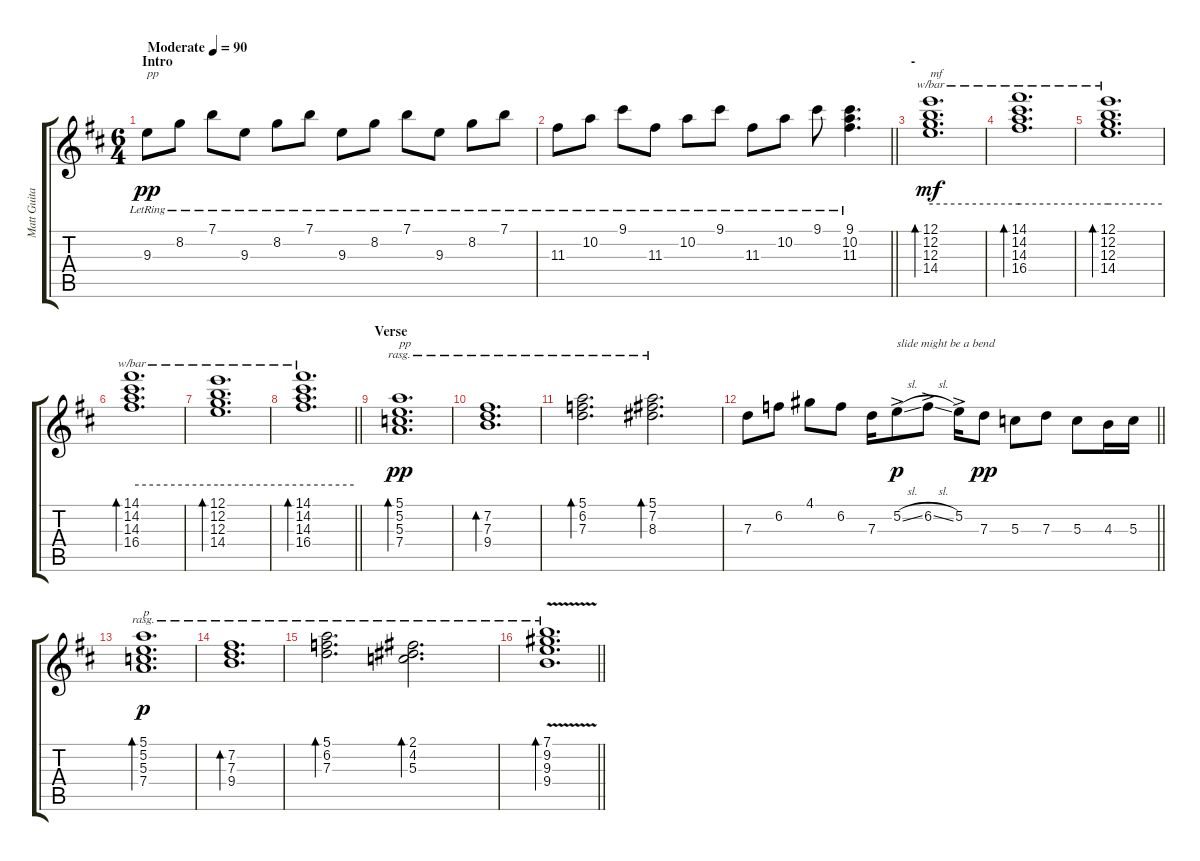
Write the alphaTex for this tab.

\track ("Matt Guitar" "Matt Guita") {instrument electricguitarjazz}
\staff {score tabs}
\tuning (E4 B3 G3 D3 A2 E2) {hide}
\ts (6 4)
\section ("" "Intro")
\tempo (90 "Moderate")
\clef g2
\ks bminor
9.3{lr}.8{txt "pp" dy pp instrument electricguitarjazz} 8.2{lr}.8 7.1{lr}.8 9.3{lr}.8 8.2{lr}.8 7.1{lr}.8 9.3{lr}.8 8.2{lr}.8 7.1{lr}.8 9.3{lr}.8 8.2{lr}.8 7.1{lr}.8 |
\barLineRight lightlight
11.3{lr}.8 10.2{lr}.8 9.1{lr}.8 11.3{lr}.8 10.2{lr}.8 9.1{lr}.8 11.3{lr}.8 10.2{lr}.8 9.1{lr}.8 (9.1{lr} 10.2{lr} 11.3{lr}).4{d} |
\section ("" "-")
(12.1 12.2 12.3 14.4).1{d tbe (hold default 0 0 60 0) bd 120 txt "mf" dy mf instrument overdrivenguitar} |
(14.1 14.2 14.3 16.4).1{d tbe (hold default 0 0 60 0) bd 120} |
(12.1 12.2 12.3 14.4).1{d tbe (hold default 0 0 60 0) bd 120} |
(14.1 14.2 14.3 16.4).1{d tbe (hold default 0 0 60 0) bd 120} |
(12.1 12.2 12.3 14.4).1{d tbe (hold default 0 0 60 0) bd 120} |
\barLineRight lightlight
(14.1 14.2 14.3 16.4).1{d tbe (hold default 0 0 60 0) bd 120} |
\section ("" "Verse")
(5.1 5.2 5.3 7.4).1{d bd 240 rasg ii txt "pp" dy pp instrument electricguitarjazz} |
(7.2 7.3 9.4).1{d bd 240 rasg ii} |
(5.1 6.2 7.3).2{d bd 240 rasg ii} (5.1 7.2 8.3).2{d bd 240 rasg ii} |
\barLineRight lightlight
7.3.8 6.2.8 4.1.8 6.2.8 7.3.16 5.2{sl ac}.8{txt "slide might be a bend" dy p} 6.2{sl ac}.8 5.2{ac}.16 7.3.8{dy pp} 5.3.8 7.3.8 5.3.8 4.3.16 5.3.16 |
\section ("" "")
(5.1 5.2 5.3 7.4).1{d bd 240 rasg ii txt "p" dy p} |
(7.2 7.3 9.4).1{d bd 240 rasg ii} |
(5.1 6.2 7.3).2{d bd 240 rasg ii} (2.1 4.2 5.3).2{d bd 240 rasg ii} |
\barLineRight lightlight
(7.1{v} 9.2{v} 9.3{v} 9.4{v}).1{d bd 240 rasg ii}
